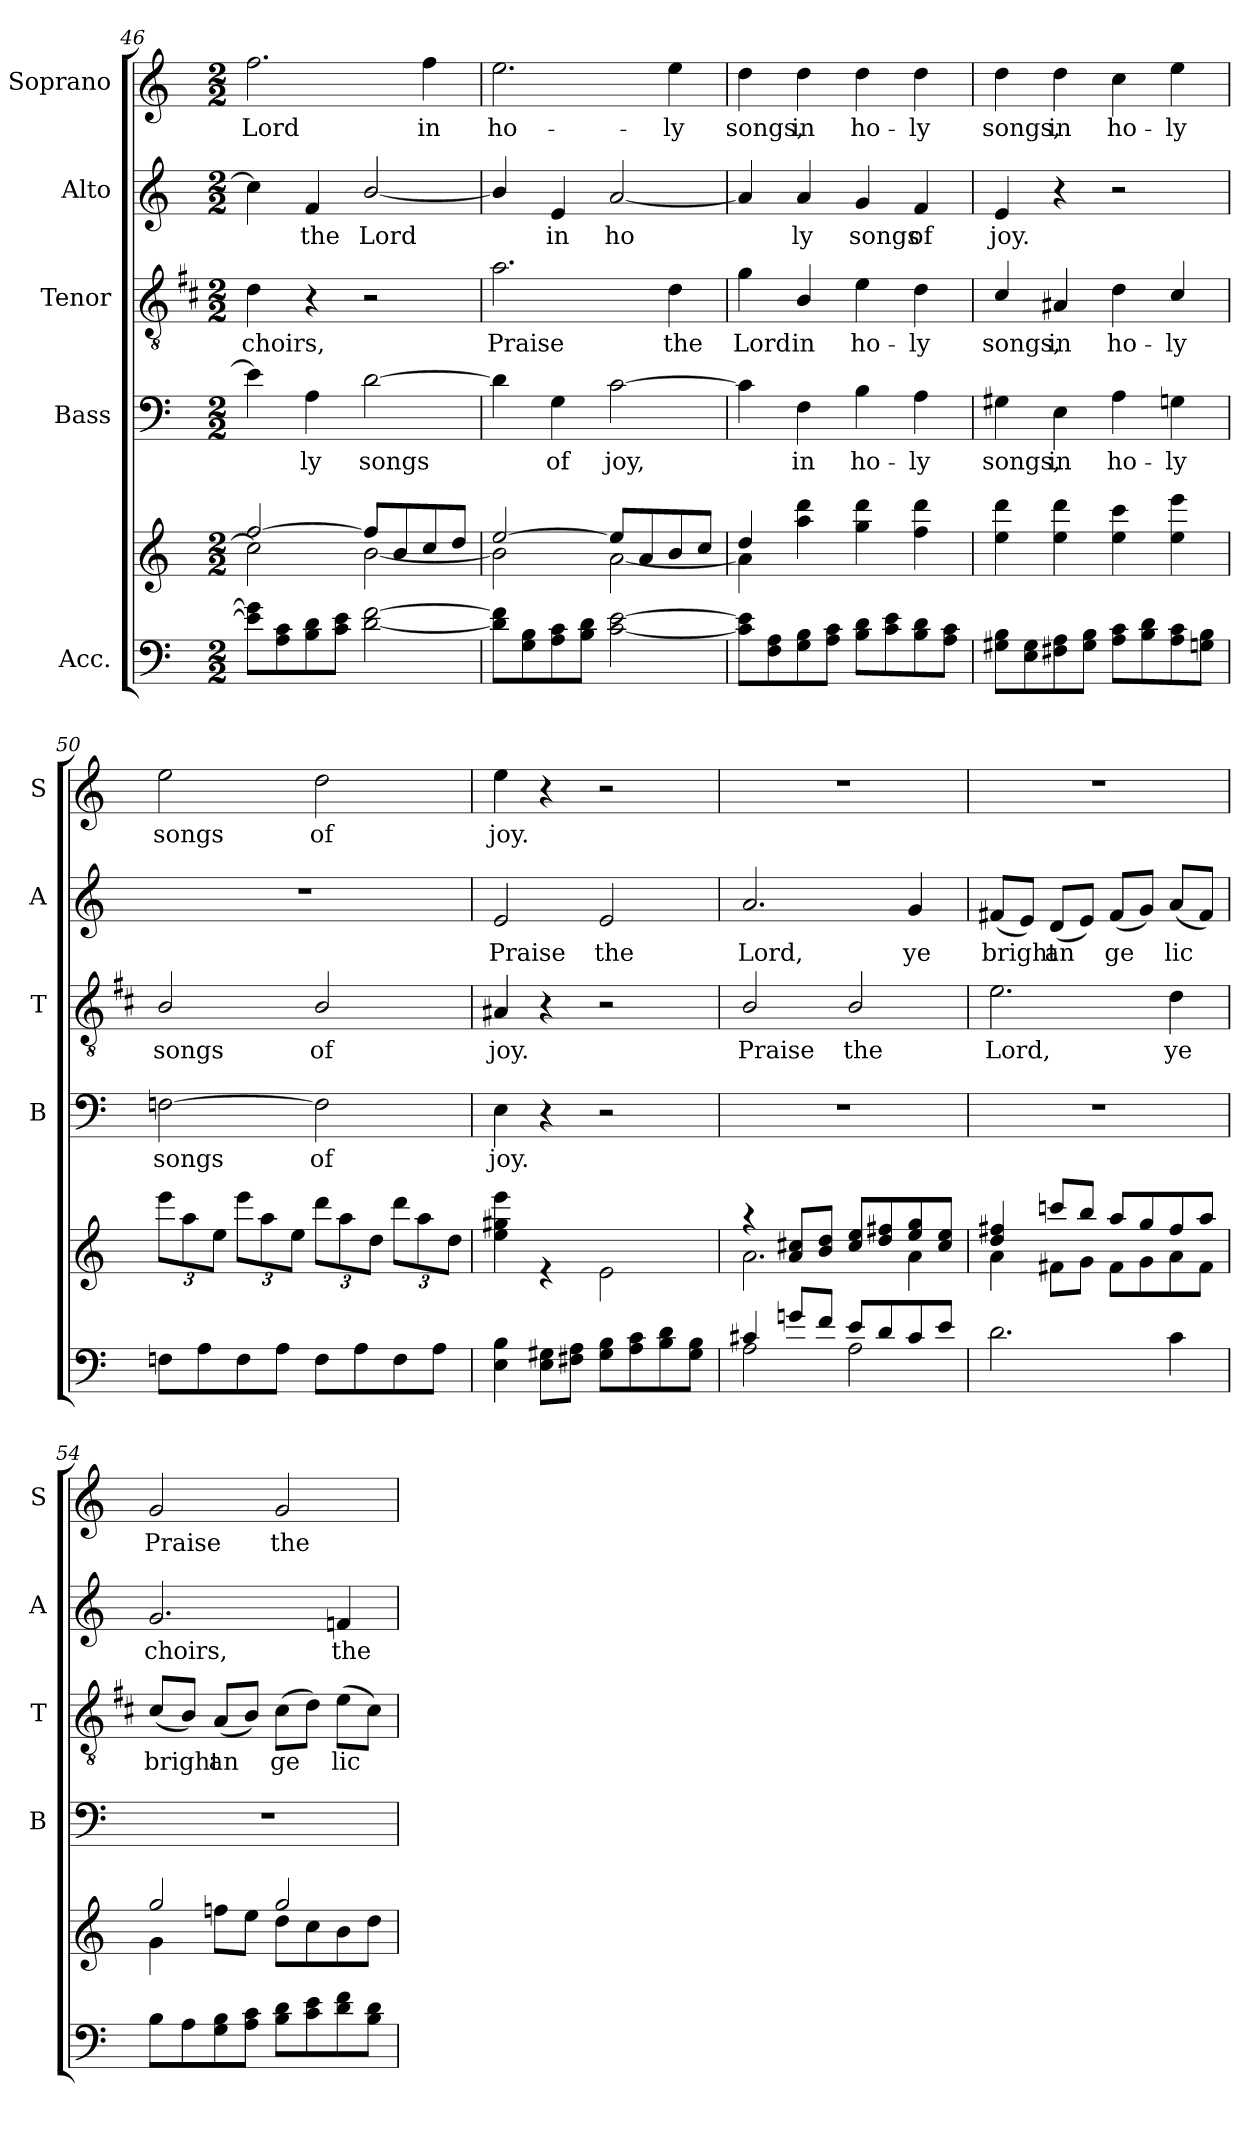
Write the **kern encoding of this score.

**kern	**kern	**kern	**text	**kern	**text	**kern	**text	**kern	**text
*part5	*part5	*part4	*part4	*part3	*part3	*part2	*part2	*part1	*part1
*staff6	*staff5	*staff4	*staff4	*staff3	*staff3	*staff2	*staff2	*staff1	*staff1
*I"Acc.	*	*I"Bass	*	*I"Tenor	*	*I"Alto	*	*I"Soprano	*
*	*	*I'B	*	*I'T	*	*I'A	*	*I'S	*
*clefF4	*clefG2	*clefF4	*	*clefGv2	*	*clefG2	*	*clefG2	*
*	*	*	*	*ITrd1c2	*	*	*	*	*
*k[]	*k[]	*k[]	*	*k[]	*	*k[]	*	*k[]	*
*C:	*C:	*C:	*	*C:	*	*C:	*	*C:	*
*M2/2	*M2/2	*M2/2	*	*M2/2	*	*M2/2	*	*M2/2	*
=46	=46	=46	=46	=46	=46	=46	=46	=46	=46
*	*^	*	*	*	*	*	*	*	*
!	!	!	!	!	!	!LO:LY:b	!	!	!	!LO:LY:b
8e\] 8g\]L	[>2ff/	2cc\]	4e\]	.	4c\	choirs,	4cc\]	.	2.ff\	Lord
8A\ 8c\	.	.	.	.	.	.	.	.	.	.
!	!	!	!	!LO:LY:b	!	!	!	!LO:LY:b	!	!
8B\ 8d\	.	.	4A\	ly	4r	.	4f/	the	.	.
8c\ 8e\J	.	.	.	.	.	.	.	.	.	.
!	!	!	!	!LO:LY:b	!	!	!	!LO:LY:b	!	!
[2d\ [2f\	8ff/L]	[<2b\	[2d\	songs	2r	.	[2b/	Lord	.	.
.	8b/	.	.	.	.	.	.	.	.	.
!	!	!	!	!	!	!	!	!	!	!LO:LY:b
.	8cc/	.	.	.	.	.	.	.	4ff\	in
.	8dd/J	.	.	.	.	.	.	.	.	.
=47	=47	=47	=47	=47	=47	=47	=47	=47	=47	=47
!	!	!	!	!	!	!LO:LY:b	!	!	!	!LO:LY:b
8d\] 8f\]L	[>2ee/	2b\]	4d\]	.	2.g\	Praise	4b/]	.	2.ee\	ho-
8G\ 8B\	.	.	.	.	.	.	.	.	.	.
!	!	!	!	!LO:LY:b	!	!	!	!LO:LY:b	!	!
8A\ 8c\	.	.	4G\	of	.	.	4e/	in	.	.
8B\ 8d\J	.	.	.	.	.	.	.	.	.	.
!	!	!	!	!LO:LY:b	!	!	!	!LO:LY:b	!	!
[2c\ [2e\	8ee/L]	[<2a\	[2c\	joy,	.	.	[2a/	ho­	.	.
.	8a/	.	.	.	.	.	.	.	.	.
!	!	!	!	!	!	!LO:LY:b	!	!	!	!LO:LY:b
.	8b/	.	.	.	4c\	the	.	.	4ee\	-ly
.	8cc/J	.	.	.	.	.	.	.	.	.
=48	=48	=48	=48	=48	=48	=48	=48	=48	=48	=48
!	!	!	!	!	!	!LO:LY:b	!	!	!	!LO:LY:b
8c\] 8e\]L	4dd/	4a\]	4c\]	.	4f\	Lord	4a/]	.	4dd\	songs,
8F\ 8A\	.	.	.	.	.	.	.	.	.	.
!	!	!	!	!LO:LY:b	!	!LO:LY:b	!	!LO:LY:b	!	!LO:LY:b
8G\ 8B\	4aa\ 4ddd\	4ryy	4F\	in	4A/	in	4a/	ly	4dd\	in
8A\ 8c\J	.	.	.	.	.	.	.	.	.	.
!	!	!	!	!LO:LY:b	!	!LO:LY:b	!	!LO:LY:b	!	!LO:LY:b
8B\ 8d\L	4gg\ 4ddd\	2ryy	4B\	ho-	4d\	ho-	4g/	songs	4dd\	ho-
8c\ 8e\	.	.	.	.	.	.	.	.	.	.
!	!	!	!	!LO:LY:b	!	!LO:LY:b	!	!LO:LY:b	!	!LO:LY:b
8B\ 8d\	4ff\ 4ddd\	.	4A\	-ly	4c\	-ly	4f/	of	4dd\	-ly
8A\ 8c\J	.	.	.	.	.	.	.	.	.	.
!!LO:LB:g=z
=49	=49	=49	=49	=49	=49	=49	=49	=49	=49	=49
*^	*	*	*	*	*	*	*	*	*	*
!	!	!	!	!	!LO:LY:b	!	!LO:LY:b	!	!LO:LY:b	!	!LO:LY:b
1ryy	8G#X\ 8B\L	1ryy	4ee\ 4ddd\	4G#X\	songs,	4B/	songs,	4e/	joy.	4dd\	songs,
.	8E\ 8G#\	.	.	.	.	.	.	.	.	.	.
!	!	!	!	!	!LO:LY:b	!	!LO:LY:b	!	!	!	!LO:LY:b
.	8F#X\ 8A\	.	4ee\ 4ddd\	4E\	in	4G#X/	in	4r	.	4dd\	in
.	8G#\ 8B\J	.	.	.	.	.	.	.	.	.	.
!	!	!	!	!	!LO:LY:b	!	!LO:LY:b	!	!	!	!LO:LY:b
.	8A\ 8c\L	.	4ee\ 4ccc\	4A\	ho-	4c\	ho-	2r	.	4cc\	ho-
.	8B\ 8d\	.	.	.	.	.	.	.	.	.	.
!	!	!	!	!	!LO:LY:b	!	!LO:LY:b	!	!	!	!LO:LY:b
.	8A\ 8c\	.	4ee\ 4eee\	4Gn\	-ly	4B/	-ly	.	.	4ee\	-ly
.	8Gn\ 8B\J	.	.	.	.	.	.	.	.	.	.
=50	=50	=50	=50	=50	=50	=50	=50	=50	=50	=50	=50
!	!	!	!	!	!LO:LY:b	!	!LO:LY:b	!	!	!	!LO:LY:b
1ryy	8Fn\L	1ryy	12eee\L	[2Fni\	songs	2A/	songs	1r	.	2ee\	songs
.	.	.	12aa\	.	.	.	.	.	.	.	.
.	8A\	.	.	.	.	.	.	.	.	.	.
.	.	.	12ee\J	.	.	.	.	.	.	.	.
.	8F\	.	12eee\L	.	.	.	.	.	.	.	.
.	.	.	12aa\	.	.	.	.	.	.	.	.
.	8A\J	.	.	.	.	.	.	.	.	.	.
.	.	.	12ee\J	.	.	.	.	.	.	.	.
!	!	!	!	!	!LO:LY:b	!	!LO:LY:b	!	!	!	!LO:LY:b
.	8F\L	.	12ddd\L	2F\]	of	2A/	of	.	.	2dd\	of
.	.	.	12aa\	.	.	.	.	.	.	.	.
.	8A\	.	.	.	.	.	.	.	.	.	.
.	.	.	12dd\J	.	.	.	.	.	.	.	.
.	8F\	.	12ddd\L	.	.	.	.	.	.	.	.
.	.	.	12aa\	.	.	.	.	.	.	.	.
.	8A\J	.	.	.	.	.	.	.	.	.	.
.	.	.	12dd\J	.	.	.	.	.	.	.	.
=51	=51	=51	=51	=51	=51	=51	=51	=51	=51	=51	=51
!	!	!	!	!	!LO:LY:b	!	!LO:LY:b	!	!LO:LY:b	!	!LO:LY:b
1ryy	4E\ 4B\	1ryy	4ee\ 4gg#X\ 4eee\	4E\	joy.	4G#X/	joy.	2e/	Praise	4ee\	joy.
.	8E\ 8G#X\L	.	4r	4r	.	4r	.	.	.	4r	.
.	8F#X\ 8A\J	.	.	.	.	.	.	.	.	.	.
!	!	!	!	!	!	!	!	!	!LO:LY:b	!	!
.	8G#\ 8B\L	.	2e\	2r	.	2r	.	2e/	the	2r	.
.	8A\ 8c\	.	.	.	.	.	.	.	.	.	.
.	8B\ 8d\	.	.	.	.	.	.	.	.	.	.
.	8G#\ 8B\J	.	.	.	.	.	.	.	.	.	.
=52	=52	=52	=52	=52	=52	=52	=52	=52	=52	=52	=52
!	!	!	!	!	!	!	!LO:LY:b	!	!LO:LY:b	!	!
4c#X/	2A\	4raa	2.a\	1r	.	2A/	Praise	2.a/	Lord,	1r	.
8gni/L	.	8a/ 8cc#X/L	.	.	.	.	.	.	.	.	.
8f/J	.	8b/ 8dd/J	.	.	.	.	.	.	.	.	.
!	!	!	!	!	!	!	!LO:LY:b	!	!	!	!
8e/L	2A\	8cc#/ 8ee/L	.	.	.	2A/	the	.	.	.	.
8d/	.	8dd/ 8ff#X/	.	.	.	.	.	.	.	.	.
!	!	!	!	!	!	!	!	!	!LO:LY:b	!	!
8c#/	.	8ee/ 8gg/	4a\	.	.	.	.	4g/	ye	.	.
8e/J	.	8cc#/ 8ee/J	.	.	.	.	.	.	.	.	.
=53	=53	=53	=53	=53	=53	=53	=53	=53	=53	=53	=53
!	!	!	!	!	!	!	!LO:LY:b	!	!LO:LY:b	!	!
2.d\	2ryy	4dd/ 4ff#X/	4a\	1r	.	2.d\	Lord,	(<8f#X/L	bright	1r	.
.	.	.	.	.	.	.	.	8e/J)	.	.	.
!	!	!	!	!	!	!	!	!	!LO:LY:b	!	!
.	.	8cccn/L	8f#X\L	.	.	.	.	(<8d/L	an­	.	.
.	.	8bb/J	8g\J	.	.	.	.	8e/J)	.	.	.
!	!	!	!	!	!	!	!	!	!LO:LY:b	!	!
.	2ryy	8aa/L	8f#\L	.	.	.	.	(<8f#/L	ge­	.	.
.	.	8gg/	8g\	.	.	.	.	8g/J)	.	.	.
!	!	!	!	!	!	!	!LO:LY:b	!	!LO:LY:b	!	!
4c\	.	8ff#/	8a\	.	.	4c\	ye	(<8a/L	lic	.	.
.	.	8aa/J	8f#\J	.	.	.	.	8f#/J)	.	.	.
!!LO:LB:g=z
=54	=54	=54	=54	=54	=54	=54	=54	=54	=54	=54	=54
!	!	!	!	!	!	!	!LO:LY:b	!	!LO:LY:b	!	!LO:LY:b
1ryy	8B\L	2gg/	4g\	1r	.	(<8B/L	bright	2.g/	choirs,	2g/	Praise
.	8A\	.	.	.	.	8A/J)	.	.	.	.	.
!	!	!	!	!	!	!	!LO:LY:b	!	!	!	!
.	8G\ 8B\	.	8ffni\L	.	.	(<8G/L	an­	.	.	.	.
.	8A\ 8c\J	.	8ee\J	.	.	8A/J)	.	.	.	.	.
!	!	!	!	!	!	!	!LO:LY:b	!	!	!	!LO:LY:b
.	8B\ 8d\L	2gg/	8dd\L	.	.	(>8B\L	ge­	.	.	2g/	the
.	8c\ 8e\	.	8cc\	.	.	8c\J)	.	.	.	.	.
!	!	!	!	!	!	!	!LO:LY:b	!	!LO:LY:b	!	!
.	8d\ 8f\	.	8b\	.	.	(>8d\L	lic	4fn/	the	.	.
.	8B\ 8d\J	.	8dd\J	.	.	8B\J)	.	.	.	.	.
*v	*v	*	*	*	*	*	*	*	*	*	*
*	*v	*v	*	*	*	*	*	*	*	*
=	=	=	=	=	=	=	=	=	=
*-	*-	*-	*-	*-	*-	*-	*-	*-	*-
